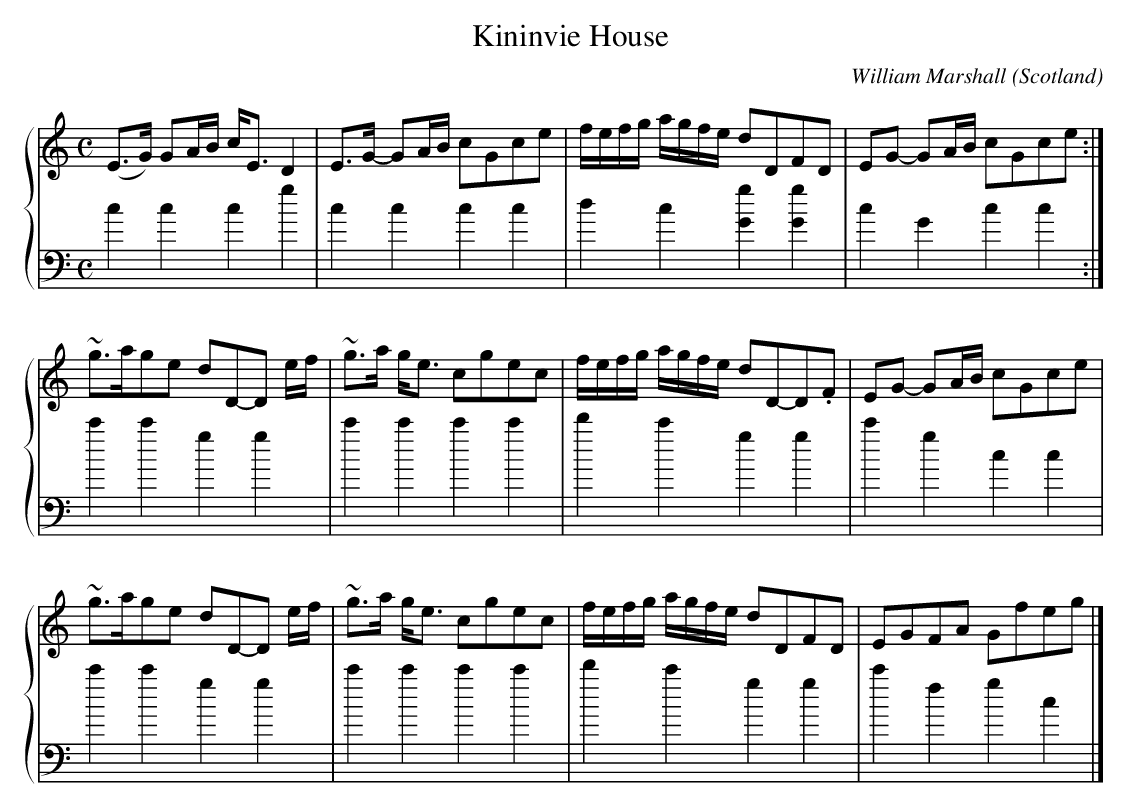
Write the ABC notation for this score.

X:1
T:Kininvie House
C:William Marshall
L:1/8
M:C
O:Scotland
K:C
%%staves {1 2}
V:1
(E>G) GA/B/ c<E D2 | E>G- GA/B/ cGce | \
f/e/f/g/ a/g/f/e/ dDFD | EG- GA/B/ cGce :|
~g>age dD-D e/f/ | ~g>a g<e cgec | \
f/e/f/g/ a/g/f/e/ dD-D.F | EG- GA/B/ cGce |
~g>age dD-D e/f/ | ~g>a g<e cgec | \
f/e/f/g/ a/g/f/e/ dDFD | EGFA Gfeg |]
V:2 clef=bass
L:1/4
cccg | cccc | dc[Gg][Gg] | cGcc :| \
c'c'gg | c'c'c'c' | d'c'gg | c'gcc | c'c'gg | c'c'c'c' | d'c'gg | c'fgc |]
